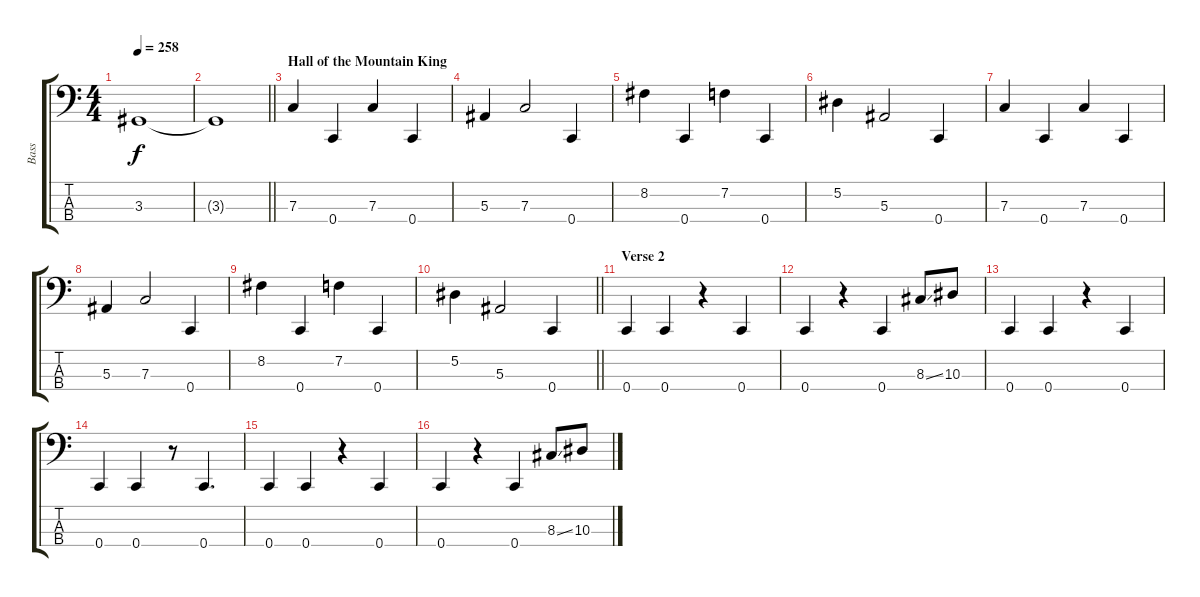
\track ("Bass" "Bass") {instrument electricbassfinger}
\staff {score tabs}
\tuning (Eb2 Bb1 F1 C1) {hide}
\ts (4 4)
\tempo 258
\clef f4
\ks c
3.3{t}.1{dy f} |
\barLineRight lightlight
3.3{t}.1 |
\section ("" "Hall of the Mountain King")
7.3.4 0.4.4 7.3.4 0.4.4 |
5.3.4 7.3.2 0.4.4 |
8.2.4 0.4.4 7.2.4 0.4.4 |
5.2.4 5.3.2 0.4.4 |
7.3.4 0.4.4 7.3.4 0.4.4 |
5.3.4 7.3.2 0.4.4 |
8.2.4 0.4.4 7.2.4 0.4.4 |
\barLineRight lightlight
5.2.4 5.3.2 0.4.4 |
\section ("" "Verse 2")
0.4.4 0.4.4 r.4 0.4.4 |
0.4.4 r.4 0.4.4 8.3{ss}.8 10.3.8 |
0.4.4 0.4.4 r.4 0.4.4 |
0.4.4 0.4.4 r.8 0.4.4{d} |
0.4.4 0.4.4 r.4 0.4.4 |
0.4.4 r.4 0.4.4 8.3{ss}.8 10.3.8
